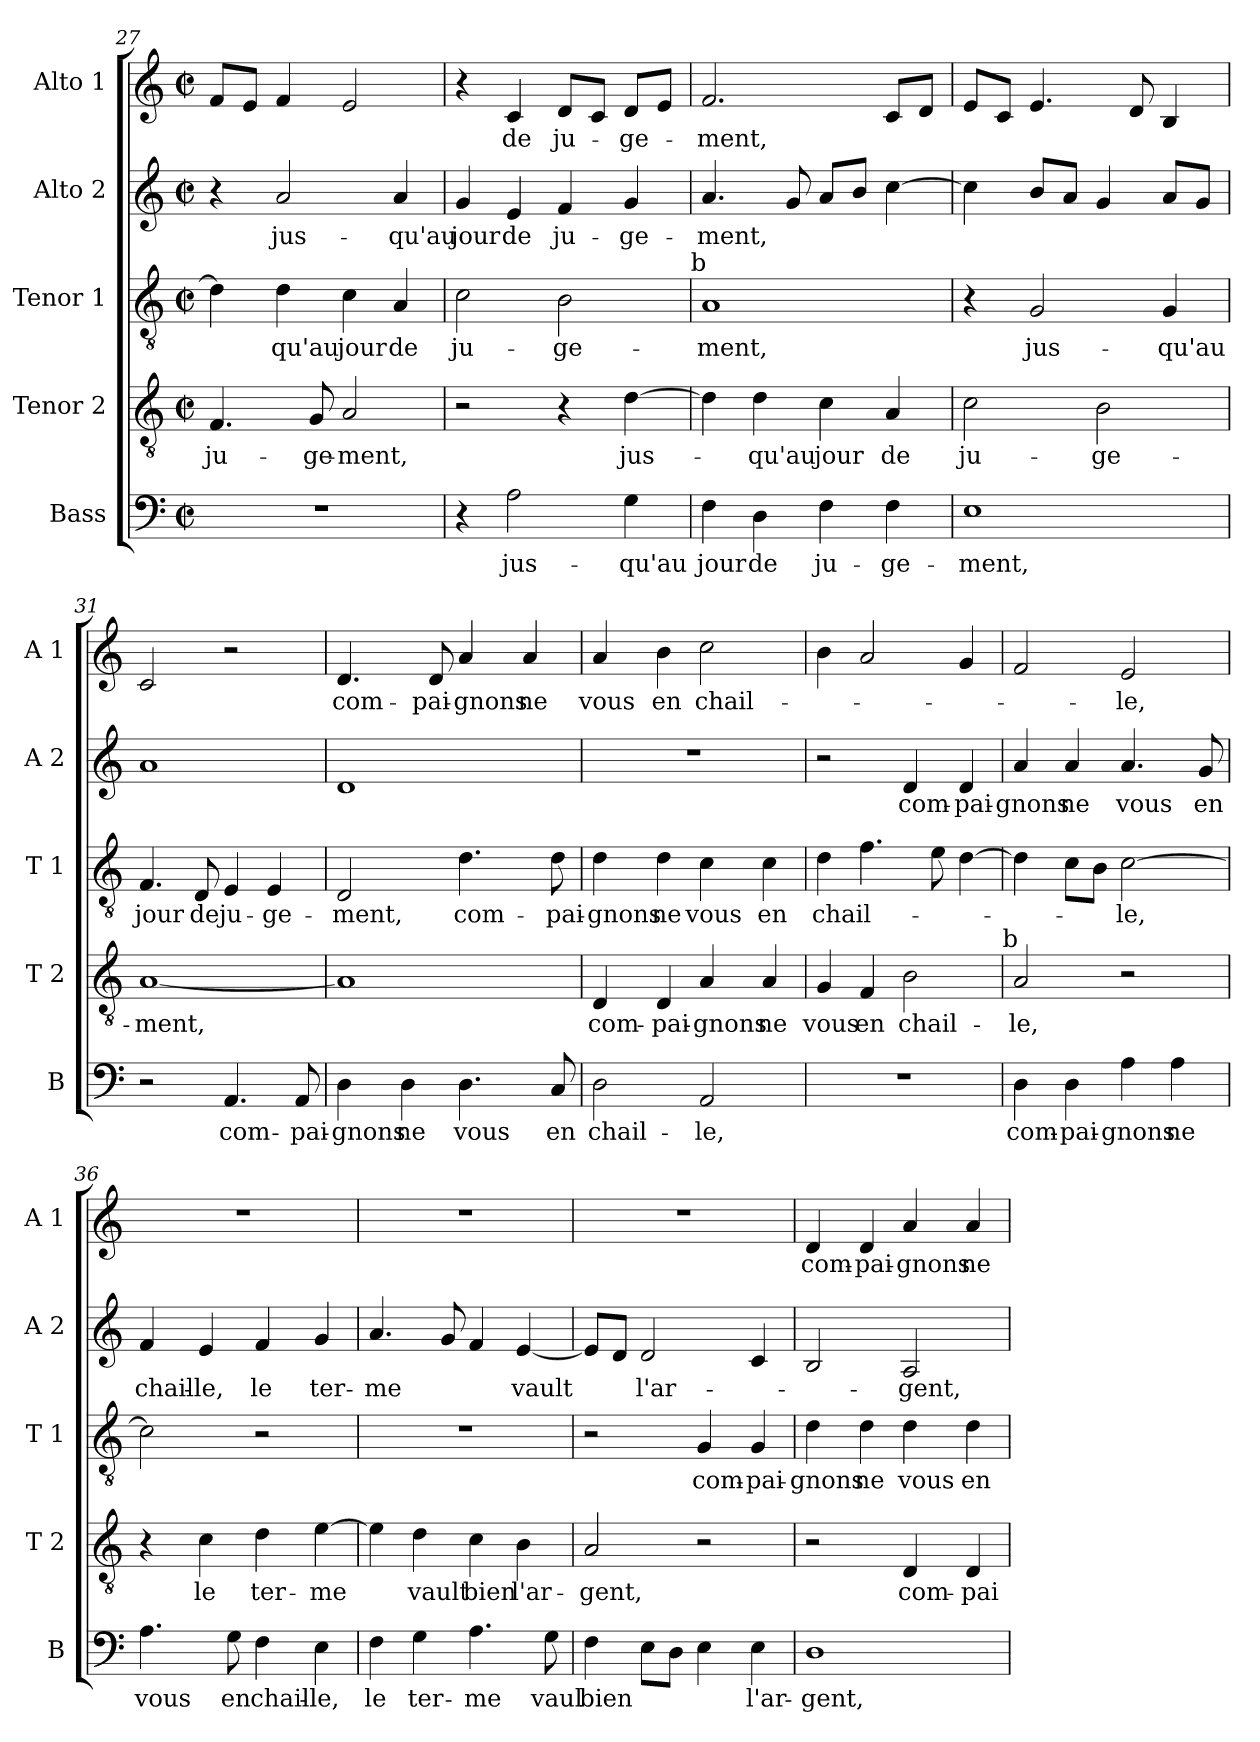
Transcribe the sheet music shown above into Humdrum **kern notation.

**kern	**text	**kern	**text	**kern	**text	**kern	**text	**kern	**text
*part5	*part5	*part4	*part4	*part3	*part3	*part2	*part2	*part1	*part1
*staff5	*staff5	*staff4	*staff4	*staff3	*staff3	*staff2	*staff2	*staff1	*staff1
*I"Bass	*	*I"Tenor 2	*	*I"Tenor 1	*	*I"Alto 2	*	*I"Alto 1	*
*I'B	*	*I'T 2	*	*I'T 1	*	*I'A 2	*	*I'A 1	*
*clefF4	*	*clefGv2	*	*clefGv2	*	*clefG2	*	*clefG2	*
*k[]	*	*k[]	*	*k[]	*	*k[]	*	*k[]	*
*C:	*	*C:	*	*C:	*	*C:	*	*C:	*
*M2/2	*	*M2/2	*	*M2/2	*	*M2/2	*	*M2/2	*
*met(c|)	*	*met(c|)	*	*met(c|)	*	*met(c|)	*	*met(c|)	*
=27	=27	=27	=27	=27	=27	=27	=27	=27	=27
1r	.	4.F/	ju-	4d\]	.	4r	.	8f/L	.
.	.	.	.	.	.	.	.	8e/J	.
.	.	.	.	4d\	qu'au	2a/	jus-	4f/	.
.	.	8G/	-ge-	.	.	.	.	.	.
.	.	2A/	-ment,	4c\	jour	.	.	2e/	.
.	.	.	.	4A/	de	4a/	-qu'au	.	.
=28	=28	=28	=28	=28	=28	=28	=28	=28	=28
4r	.	2r	.	2c\	ju-	4g/	jour	4r	.
2A\	jus-	.	.	.	.	4e/	de	4c/	de
.	.	4r	.	2B\	-ge-	4f/	ju-	8d/L	ju-
.	.	.	.	.	.	.	.	8c/J	.
4G\	-qu'au	[4d\	jus-	.	.	4g/	-ge-	8d/L	-ge-
.	.	.	.	.	.	.	.	8e/J	.
!	!	!	!	!LO:TX:a:t=b	!	!	!	!	!
=29	=29	=29	=29	=29	=29	=29	=29	=29	=29
4F\	jour	4d\]	.	1A	-ment,	4.a/	-ment,	2.f/	-ment,
4D\	de	4d\	-qu'au	.	.	.	.	.	.
.	.	.	.	.	.	8g/	.	.	.
4F\	ju-	4c\	jour	.	.	8a/L	.	.	.
.	.	.	.	.	.	8b/J	.	.	.
4F\	-ge-	4A/	de	.	.	[4cc\	.	8c/L	.
.	.	.	.	.	.	.	.	8d/J	.
=30	=30	=30	=30	=30	=30	=30	=30	=30	=30
1E	-ment,	2c\	ju-	4r	.	4cc\]	.	8e/L	.
.	.	.	.	.	.	.	.	8c/J	.
.	.	.	.	2G/	jus-	8b/L	.	4.e/	.
.	.	.	.	.	.	8a/J	.	.	.
.	.	2B\	-ge-	.	.	4g/	.	.	.
.	.	.	.	.	.	.	.	8d/	.
.	.	.	.	4G/	-qu'au	8a/L	.	4B/	.
.	.	.	.	.	.	8g/J	.	.	.
!!LO:LB:g=z
=31	=31	=31	=31	=31	=31	=31	=31	=31	=31
2r	.	[1A	-ment,	4.F/	jour	1a	.	2c/	.
.	.	.	.	8D/	de	.	.	.	.
4.AA/	com-	.	.	4E/	ju-	.	.	2r	.
.	.	.	.	4E/	-ge-	.	.	.	.
8AA/	-pai-	.	.	.	.	.	.	.	.
=32	=32	=32	=32	=32	=32	=32	=32	=32	=32
4D\	-gnons	1A]	.	2D/	-ment,	1d	.	4.d/	com-
4D\	ne	.	.	.	.	.	.	.	.
.	.	.	.	.	.	.	.	8d/	-pai-
4.D\	vous	.	.	4.d\	com-	.	.	4a/	-gnons
.	.	.	.	.	.	.	.	4a/	ne
8C/	en	.	.	8d\	-pai-	.	.	.	.
=33	=33	=33	=33	=33	=33	=33	=33	=33	=33
2D\	chail-	4D/	com-	4d\	-gnons	1r	.	4a/	vous
.	.	4D/	-pai-	4d\	ne	.	.	4b\	en
2AA/	-le,	4A/	-gnons	4c\	vous	.	.	2cc\	chail-
.	.	4A/	ne	4c\	en	.	.	.	.
=34	=34	=34	=34	=34	=34	=34	=34	=34	=34
1r	.	4G/	vous	4d\	chail-	2r	.	4b\	.
.	.	4F/	en	4.f\	.	.	.	2a/	.
.	.	2B\	chail-	.	.	4d/	com-	.	.
.	.	.	.	8e\	.	.	.	.	.
.	.	.	.	[4d\	.	4d/	-pai-	4g/	.
!	!	!LO:TX:a:t=b	!	!	!	!	!	!	!
=35	=35	=35	=35	=35	=35	=35	=35	=35	=35
4D\	com-	2A/	-le,	4d\]	.	4a/	-gnons	2f/	.
4D\	-pai-	.	.	8c\L	.	4a/	ne	.	.
.	.	.	.	8B\J	.	.	.	.	.
4A\	-gnons	2r	.	[2c\	-le,	4.a/	vous	2e/	-le,
4A\	ne	.	.	.	.	.	.	.	.
.	.	.	.	.	.	8g/	en	.	.
!!LO:LB:g=z
=36	=36	=36	=36	=36	=36	=36	=36	=36	=36
4.A\	vous	4r	.	2c\]	.	4f/	chail-	1r	.
.	.	4c\	le	.	.	4e/	-le,	.	.
8G\	en	.	.	.	.	.	.	.	.
4F\	chail-	4d\	ter-	2r	.	4f/	le	.	.
4E\	-le,	[4e\	-me	.	.	4g/	ter-	.	.
=37	=37	=37	=37	=37	=37	=37	=37	=37	=37
4F\	le	4e\]	.	1r	.	4.a/	-me	1r	.
4G\	ter-	4d\	vault	.	.	.	.	.	.
.	.	.	.	.	.	8g/	.	.	.
4.A\	-me	4c\	bien	.	.	4f/	.	.	.
.	.	4B\	l'ar-	.	.	[4e/	vault	.	.
8G\	vaul	.	.	.	.	.	.	.	.
=38	=38	=38	=38	=38	=38	=38	=38	=38	=38
4F\	bien	2A/	-gent,	2r	.	8e/L]	.	1r	.
.	.	.	.	.	.	8d/J	.	.	.
8E\L	.	.	.	.	.	2d/	l'ar-	.	.
8D\J	.	.	.	.	.	.	.	.	.
4E\	.	2r	.	4G/	com-	.	.	.	.
4E\	l'ar-	.	.	4G/	-pai-	4c/	.	.	.
=39	=39	=39	=39	=39	=39	=39	=39	=39	=39
1D	-gent,	2r	.	4d\	-gnons	2B/	.	4d/	com-
.	.	.	.	4d\	ne	.	.	4d/	-pai-
.	.	4D/	com-	4d\	vous	2A/	-gent,	4a/	-gnons
.	.	4D/	-pai-	4d\	en	.	.	4a/	ne
=	=	=	=	=	=	=	=	=	=
*-	*-	*-	*-	*-	*-	*-	*-	*-	*-
